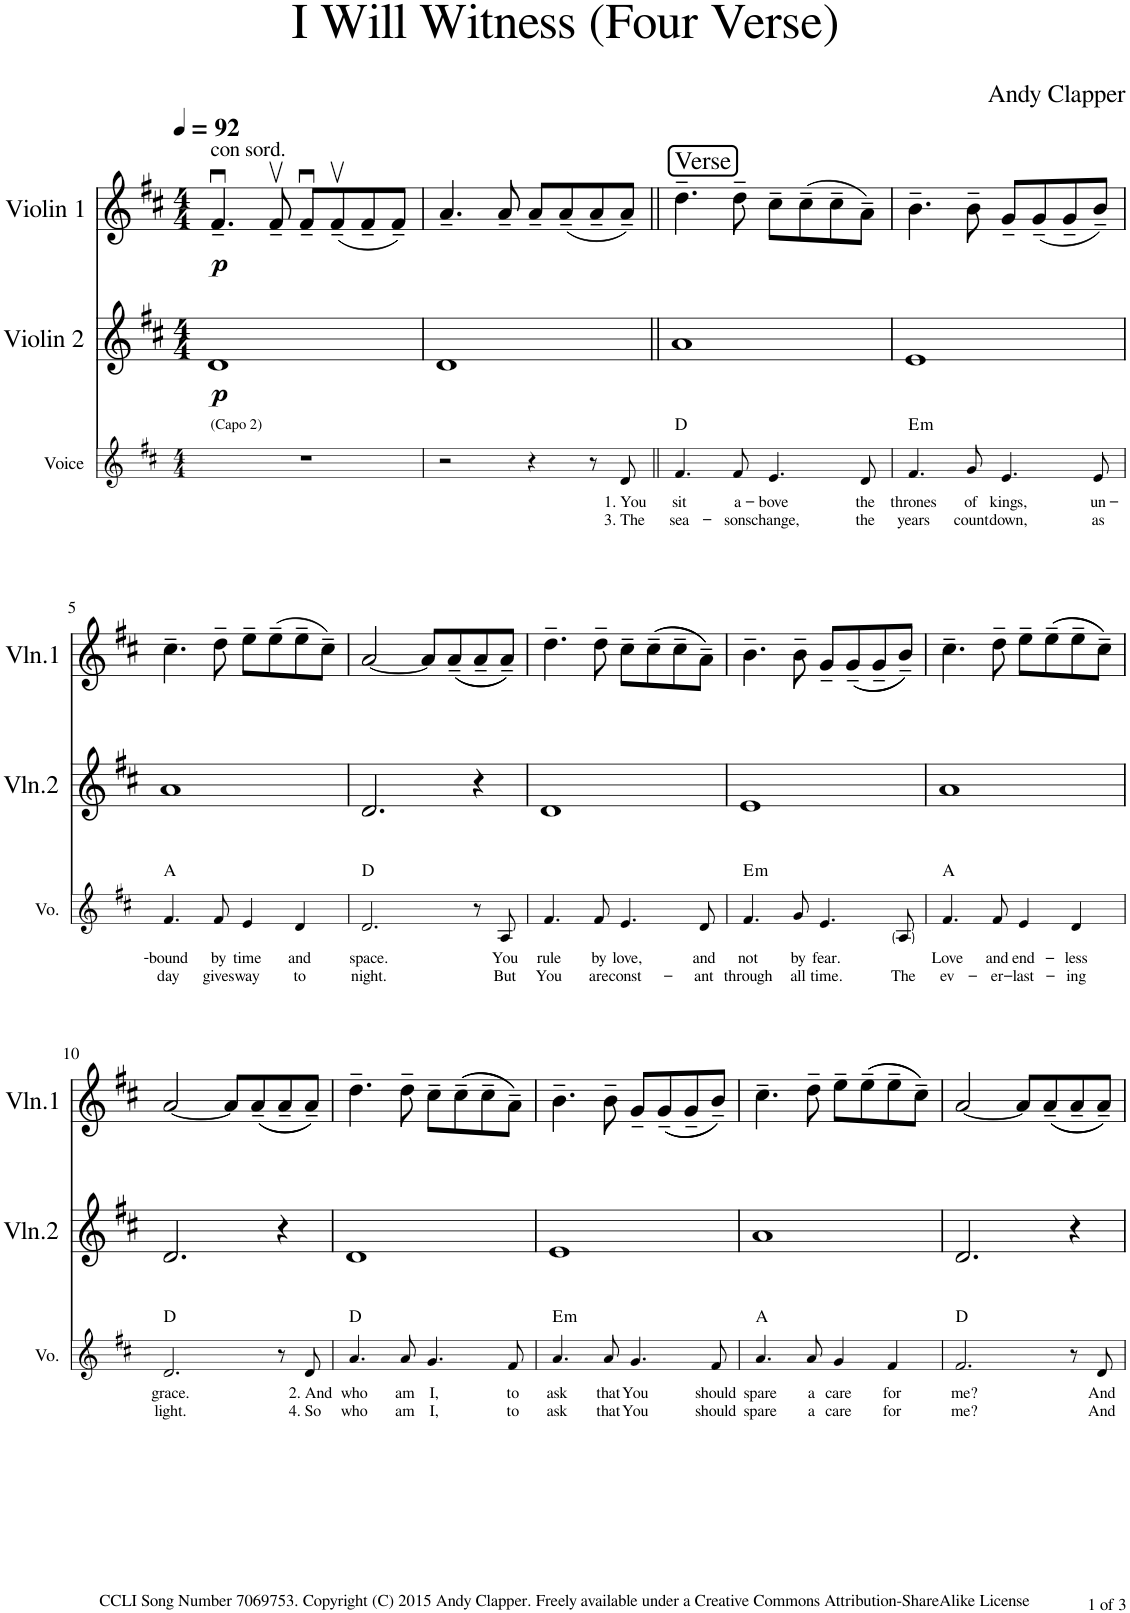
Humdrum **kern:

**kern	**text	**text	**harte	**kern	**dynam	**kern	**dynam
*part3	*part3	*part3	*part3	*part2	*part2	*part1	*part1
*staff3	*staff3	*staff3	*	*staff2	*staff2	*staff1	*staff1
*I"Voice	*	*	*	*I"Violin 2	*	*I"Violin 1	*
*I'Vo.	*	*	*	*I'Vln.2	*	*I'Vln.1	*
*stria5	*	*	*	*	*	*	*
*clefG2	*	*	*	*clefG2	*	*clefG2	*
*k[f#c#]	*	*	*	*k[f#c#]	*	*k[f#c#]	*
*M4/4	*	*	*	*M4/4	*	*M4/4	*
*MM92	*	*	*	*MM92	*	*MM92	*
=1	=1	=1	=1	=1	=1	=1	=1
!	!	!	!	!	!	!LO:TX:a:t=con sord.	!
!LO:TX:a:t=(Capo 2)	!	!	!	!	!	!	!
!	!	!	!	!	!LO:DY:b	!	!LO:DY:b
1r	.	.	.	1d	p	4.f#u~/	p
.	.	.	.	.	.	8f#v~/	.
.	.	.	.	.	.	8f#u~/L	.
.	.	.	.	.	.	(8f#v~/	.
.	.	.	.	.	.	8f#~/	.
.	.	.	.	.	.	8f#~/J)	.
=2	=2	=2	=2	=2	=2	=2	=2
2r	.	.	.	1d	.	4.a~/	.
.	.	.	.	.	.	8a~/	.
4r	.	.	.	.	.	8a~/L	.
.	.	.	.	.	.	(8a~/	.
8r	.	.	.	.	.	8a~/	.
!	!LO:LY:b	!LO:LY:b	!	!	!	!	!
8d/	1. You	3. The	.	.	.	8a~/J)	.
=3||	=3||	=3||	=3||	=3||	=3||	=3||	=3||
!	!	!	!	!	!	!LO:TX:a:t=Verse	!
!	!LO:LY:b	!LO:LY:b	!	!	!	!	!
4.f#/	sit	sea-	D:maj	1a	.	4.dd~\	.
!	!LO:LY:b	!LO:LY:b	!	!	!	!	!
8f#/	a-	-sons	.	.	.	8dd~\	.
!	!LO:LY:b	!LO:LY:b	!	!	!	!	!
4.e/	-bove	change,	.	.	.	8cc#~\L	.
.	.	.	.	.	.	(8cc#~\	.
.	.	.	.	.	.	8cc#~\	.
!	!LO:LY:b	!LO:LY:b	!	!	!	!	!
8d/	the	the	.	.	.	8a~\J)	.
=4	=4	=4	=4	=4	=4	=4	=4
!	!LO:LY:b	!LO:LY:b	!LO:H:kt=m	!	!	!	!
4.f#/	thrones	years	E:min	1e	.	4.b~\	.
!	!LO:LY:b	!LO:LY:b	!	!	!	!	!
8g/	of	count	.	.	.	8b~\	.
!	!LO:LY:b	!LO:LY:b	!	!	!	!	!
4.e/	kings,	down,	.	.	.	8g~/L	.
.	.	.	.	.	.	(8g~/	.
.	.	.	.	.	.	8g~/	.
!	!LO:LY:b	!LO:LY:b	!	!	!	!	!
8e/	un-	as	.	.	.	8b~/J)	.
!!LO:LB:g=z
=5	=5	=5	=5	=5	=5	=5	=5
!	!LO:LY:b	!LO:LY:b	!	!	!	!	!
4.f#/	-bound	day	A:maj	1a	.	4.cc#~\	.
!	!LO:LY:b	!LO:LY:b	!	!	!	!	!
8f#/	by	gives	.	.	.	8dd~\	.
!	!LO:LY:b	!LO:LY:b	!	!	!	!	!
4e/	time	way	.	.	.	8ee~\L	.
.	.	.	.	.	.	(8ee~\	.
!	!LO:LY:b	!LO:LY:b	!	!	!	!	!
4d/	and	to	.	.	.	8ee~\	.
.	.	.	.	.	.	8cc#~\J)	.
=6	=6	=6	=6	=6	=6	=6	=6
!	!LO:LY:b	!LO:LY:b	!	!	!	!	!
2.d/	space.	night.	D:maj	2.d/	.	[2a/	.
.	.	.	.	.	.	8a/L]	.
.	.	.	.	.	.	((8a~/	.
8r	.	.	.	4r	.	8a~/	.
!	!LO:LY:b	!LO:LY:b	!	!	!	!	!
8A/	You	But	.	.	.	8a~/J))	.
=7	=7	=7	=7	=7	=7	=7	=7
!	!LO:LY:b	!LO:LY:b	!	!	!	!	!
4.f#/	rule	You	.	1d	.	4.dd~\	.
!	!LO:LY:b	!LO:LY:b	!	!	!	!	!
8f#/	by	are	.	.	.	8dd~\	.
!	!LO:LY:b	!LO:LY:b	!	!	!	!	!
4.e/	love,	const-	.	.	.	8cc#~\L	.
.	.	.	.	.	.	((8cc#~\	.
.	.	.	.	.	.	8cc#~\	.
!	!LO:LY:b	!LO:LY:b	!	!	!	!	!
8d/	and	-ant	.	.	.	8a~\J))	.
=8	=8	=8	=8	=8	=8	=8	=8
!	!LO:LY:b	!LO:LY:b	!LO:H:kt=m	!	!	!	!
4.f#/	not	through	E:min	1e	.	4.b~\	.
!	!LO:LY:b	!LO:LY:b	!	!	!	!	!
8g/	by	all	.	.	.	8b~\	.
!	!LO:LY:b	!LO:LY:b	!	!	!	!	!
4.e/	fear.	time.	.	.	.	8g~/L	.
.	.	.	.	.	.	((8g~/	.
.	.	.	.	.	.	8g~/	.
!	!	!LO:LY:b	!	!	!	!	!
8A/	.	The	.	.	.	8b~/J))	.
=9	=9	=9	=9	=9	=9	=9	=9
!	!LO:LY:b	!LO:LY:b	!	!	!	!	!
4.f#/	Love	ev-	A:maj	1a	.	4.cc#~\	.
!	!LO:LY:b	!LO:LY:b	!	!	!	!	!
8f#/	and	-er-	.	.	.	8dd~\	.
!	!LO:LY:b	!LO:LY:b	!	!	!	!	!
4e/	end-	-last-	.	.	.	8ee~\L	.
.	.	.	.	.	.	((8ee~\	.
!	!LO:LY:b	!LO:LY:b	!	!	!	!	!
4d/	-less	-ing	.	.	.	8ee~\	.
.	.	.	.	.	.	8cc#~\J))	.
!!LO:LB:g=z
=10	=10	=10	=10	=10	=10	=10	=10
!	!LO:LY:b	!LO:LY:b	!	!	!	!	!
2.d/	grace.	light.	D:maj	2.d/	.	[2a/	.
.	.	.	.	.	.	8a/L]	.
.	.	.	.	.	.	((8a~/	.
8r	.	.	.	4r	.	8a~/	.
!	!LO:LY:b	!LO:LY:b	!	!	!	!	!
8d/	2. And	4. So	.	.	.	8a~/J))	.
=11	=11	=11	=11	=11	=11	=11	=11
!	!LO:LY:b	!LO:LY:b	!	!	!	!	!
4.a/	who	who	D:maj	1d	.	4.dd~\	.
!	!LO:LY:b	!LO:LY:b	!	!	!	!	!
8a/	am	am	.	.	.	8dd~\	.
!	!LO:LY:b	!LO:LY:b	!	!	!	!	!
4.g/	I,	I,	.	.	.	8cc#~\L	.
.	.	.	.	.	.	((8cc#~\	.
.	.	.	.	.	.	8cc#~\	.
!	!LO:LY:b	!LO:LY:b	!	!	!	!	!
8f#/	to	to	.	.	.	8a~\J))	.
=12	=12	=12	=12	=12	=12	=12	=12
!	!LO:LY:b	!LO:LY:b	!LO:H:kt=m	!	!	!	!
4.a/	ask	ask	E:min	1e	.	4.b~\	.
!	!LO:LY:b	!LO:LY:b	!	!	!	!	!
8a/	that	that	.	.	.	8b~\	.
!	!LO:LY:b	!LO:LY:b	!	!	!	!	!
4.g/	You	You	.	.	.	8g~/L	.
.	.	.	.	.	.	((8g~/	.
.	.	.	.	.	.	8g~/	.
!	!LO:LY:b	!LO:LY:b	!	!	!	!	!
8f#/	should	should	.	.	.	8b~/J))	.
=13	=13	=13	=13	=13	=13	=13	=13
!	!LO:LY:b	!LO:LY:b	!	!	!	!	!
4.a/	spare	spare	A:maj	1a	.	4.cc#~\	.
!	!LO:LY:b	!LO:LY:b	!	!	!	!	!
8a/	a	a	.	.	.	8dd~\	.
!	!LO:LY:b	!LO:LY:b	!	!	!	!	!
4g/	care	care	.	.	.	8ee~\L	.
.	.	.	.	.	.	((8ee~\	.
!	!LO:LY:b	!LO:LY:b	!	!	!	!	!
4f#/	for	for	.	.	.	8ee~\	.
.	.	.	.	.	.	8cc#~\J))	.
=14	=14	=14	=14	=14	=14	=14	=14
!	!LO:LY:b	!LO:LY:b	!	!	!	!	!
2.f#/	me?	me?	D:maj	2.d/	.	[2a/	.
.	.	.	.	.	.	8a/L]	.
.	.	.	.	.	.	((8a~/	.
8r	.	.	.	4r	.	8a~/	.
!	!LO:LY:b	!LO:LY:b	!	!	!	!	!
8d/	And	And	.	.	.	8a~/J))	.
=	=	=	=	=	=	=	=
*-	*-	*-	*-	*-	*-	*-	*-
